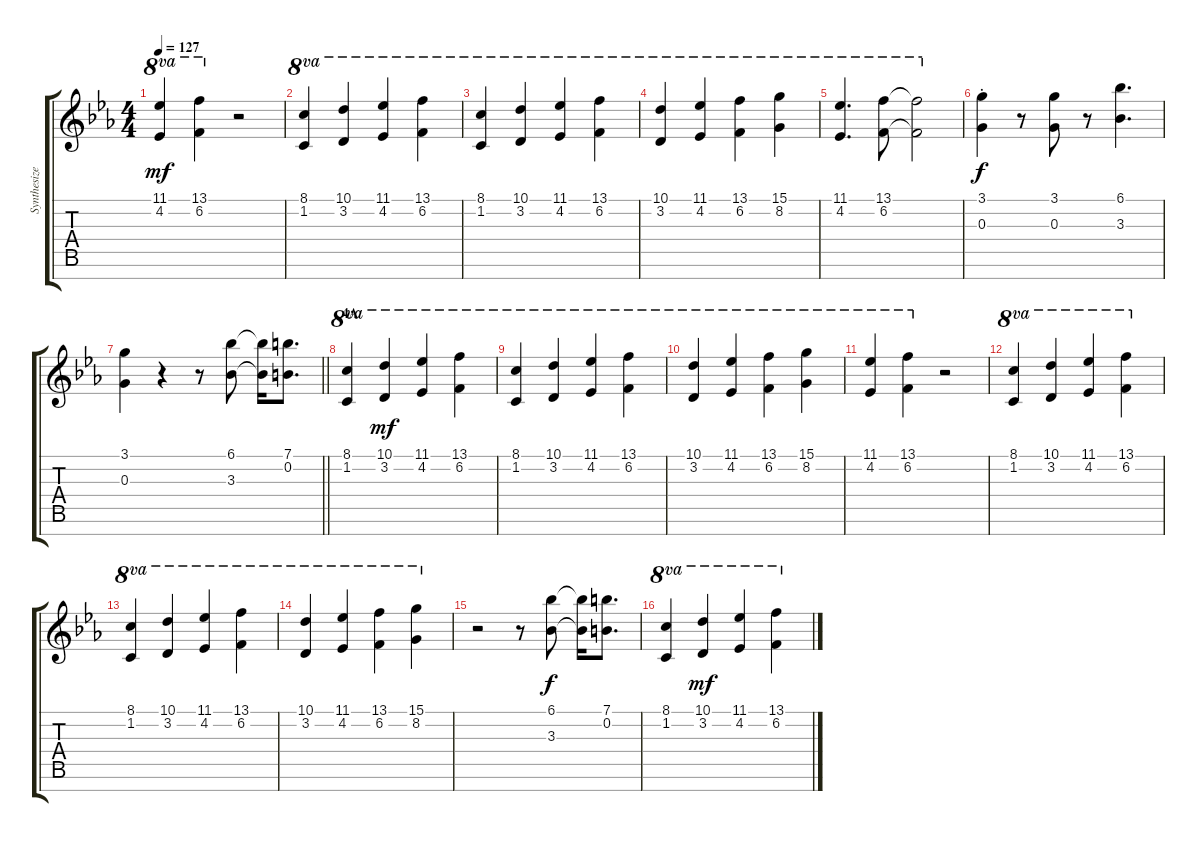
\track ("Synthesizer II" "Synthesize") {instrument fx5brightness}
\staff {score tabs}
\tuning (E5 B4 G4 D4 A3 E3 B2) {hide}
\ts (4 4)
\tempo 127
\clef g2
\ks eb
(11.1 4.2).4{ot 8va dy mf} (13.1 6.2).4{ot 8va} r.2 |
(8.1 1.2).4{ot 8va} (10.1 3.2).4{ot 8va} (11.1 4.2).4{ot 8va} (13.1 6.2).4{ot 8va} |
(8.1 1.2).4{ot 8va} (10.1 3.2).4{ot 8va} (11.1 4.2).4{ot 8va} (13.1 6.2).4{ot 8va} |
(10.1 3.2).4{ot 8va} (11.1 4.2).4{ot 8va} (13.1 6.2).4{ot 8va} (15.1 8.2).4{ot 8va} |
(11.1 4.2).4{d ot 8va} (13.1 6.2).8{ot 8va} (13.1{t} 6.2{t}).2{ot 8va} |
(3.1{st} 0.3{st}).4{dy f} r.8 (3.1 0.3).8 r.8 (6.1 3.3).4{d} |
\barLineRight lightlight
(3.1 0.3).4 r.4 r.8 (6.1 3.3).8 (6.1{t} 3.3{t}).16 (7.1 0.2).8{d} |
\section ("" "4A")
(8.1 1.2).4{ot 8va} (10.1 3.2).4{ot 8va dy mf} (11.1 4.2).4{ot 8va} (13.1 6.2).4{ot 8va} |
(8.1 1.2).4{ot 8va} (10.1 3.2).4{ot 8va} (11.1 4.2).4{ot 8va} (13.1 6.2).4{ot 8va} |
(10.1 3.2).4{ot 8va} (11.1 4.2).4{ot 8va} (13.1 6.2).4{ot 8va} (15.1 8.2).4{ot 8va} |
(11.1 4.2).4{ot 8va} (13.1 6.2).4{ot 8va} r.2 |
(8.1 1.2).4{ot 8va} (10.1 3.2).4{ot 8va} (11.1 4.2).4{ot 8va} (13.1 6.2).4{ot 8va} |
(8.1 1.2).4{ot 8va} (10.1 3.2).4{ot 8va} (11.1 4.2).4{ot 8va} (13.1 6.2).4{ot 8va} |
(10.1 3.2).4{ot 8va} (11.1 4.2).4{ot 8va} (13.1 6.2).4{ot 8va} (15.1 8.2).4{ot 8va} |
r.2 r.8 (6.1 3.3).8{dy f} (6.1{t} 3.3{t}).16 (7.1 0.2).8{d} |
(8.1 1.2).4{ot 8va} (10.1 3.2).4{ot 8va dy mf} (11.1 4.2).4{ot 8va} (13.1 6.2).4{ot 8va}
